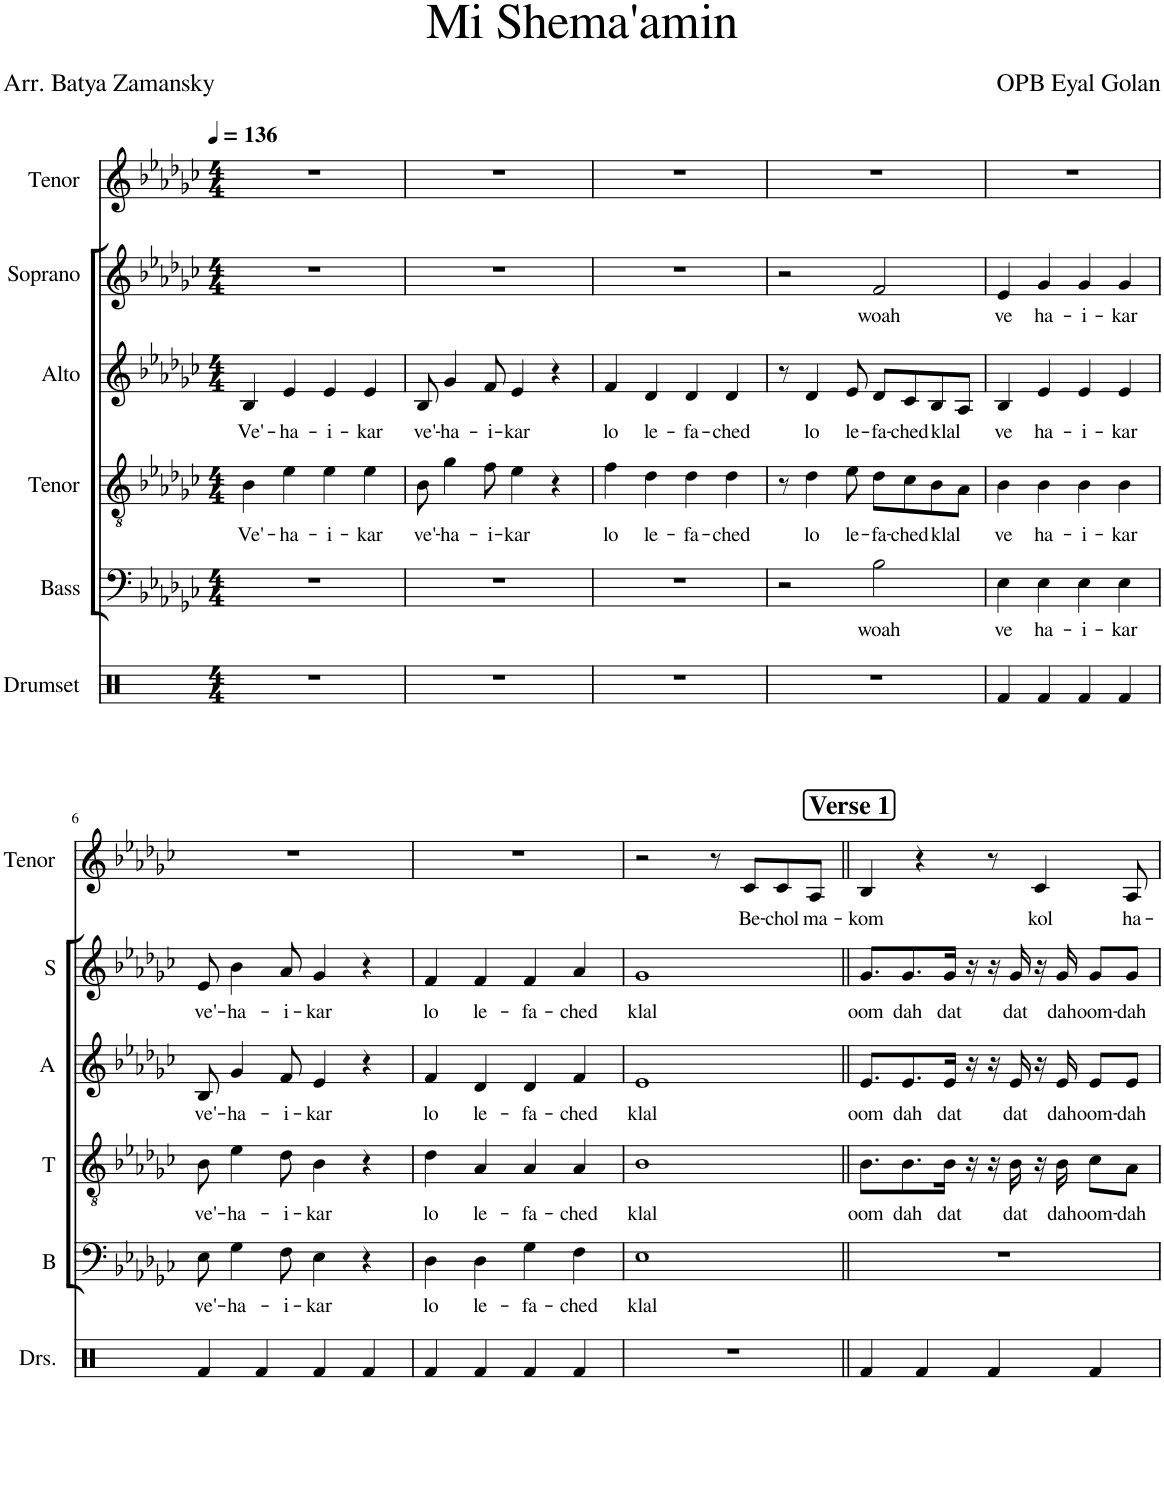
**kern	**kern	**text	**kern	**text	**kern	**text	**kern	**text	**kern	**text
*part6	*part5	*part5	*part4	*part4	*part3	*part3	*part2	*part2	*part1	*part1
*staff6	*staff5	*staff5	*staff4	*staff4	*staff3	*staff3	*staff2	*staff2	*staff1	*staff1
*I"Drumset	*I"Bass	*	*I"Tenor	*	*I"Alto	*	*I"Soprano	*	*I"Tenor	*
*I'Drs.	*I'B	*	*I'T	*	*I'A	*	*I'S	*	*I'Tenor	*
*clefX	*clefF4	*	*clefGv2	*	*clefG2	*	*clefG2	*	*clefG2	*
*k[]	*k[b-e-a-d-g-c-]	*	*k[b-e-a-d-g-c-]	*	*k[b-e-a-d-g-c-]	*	*k[b-e-a-d-g-c-]	*	*k[b-e-a-d-g-c-]	*
*M4/4	*M4/4	*	*M4/4	*	*M4/4	*	*M4/4	*	*M4/4	*
*MM136	*MM136	*	*MM136	*	*MM136	*	*MM136	*	*MM136	*
=1	=1	=1	=1	=1	=1	=1	=1	=1	=1	=1
!	!	!	!	!LO:LY:b	!	!LO:LY:b	!	!	!	!
1r	1r	.	4B-\	Ve'-	4B-/	Ve'-	1r	.	1r	.
!	!	!	!	!LO:LY:b	!	!LO:LY:b	!	!	!	!
.	.	.	4e-\	-ha-	4e-/	-ha-	.	.	.	.
!	!	!	!	!LO:LY:b	!	!LO:LY:b	!	!	!	!
.	.	.	4e-\	-i-	4e-/	-i-	.	.	.	.
!	!	!	!	!LO:LY:b	!	!LO:LY:b	!	!	!	!
.	.	.	4e-\	-kar	4e-/	-kar	.	.	.	.
=2	=2	=2	=2	=2	=2	=2	=2	=2	=2	=2
!	!	!	!	!LO:LY:b	!	!LO:LY:b	!	!	!	!
1r	1r	.	8B-\	ve'-	8B-/	ve'-	1r	.	1r	.
!	!	!	!	!LO:LY:b	!	!LO:LY:b	!	!	!	!
.	.	.	4g-\	-ha-	4g-/	-ha-	.	.	.	.
!	!	!	!	!LO:LY:b	!	!LO:LY:b	!	!	!	!
.	.	.	8f\	-i-	8f/	-i-	.	.	.	.
!	!	!	!	!LO:LY:b	!	!LO:LY:b	!	!	!	!
.	.	.	4e-\	-kar	4e-/	-kar	.	.	.	.
.	.	.	4r	.	4r	.	.	.	.	.
=3	=3	=3	=3	=3	=3	=3	=3	=3	=3	=3
!	!	!	!	!LO:LY:b	!	!LO:LY:b	!	!	!	!
1r	1r	.	4f\	lo	4f/	lo	1r	.	1r	.
!	!	!	!	!LO:LY:b	!	!LO:LY:b	!	!	!	!
.	.	.	4d-\	le-	4d-/	le-	.	.	.	.
!	!	!	!	!LO:LY:b	!	!LO:LY:b	!	!	!	!
.	.	.	4d-\	-fa-	4d-/	-fa-	.	.	.	.
!	!	!	!	!LO:LY:b	!	!LO:LY:b	!	!	!	!
.	.	.	4d-\	-ched	4d-/	-ched	.	.	.	.
=4	=4	=4	=4	=4	=4	=4	=4	=4	=4	=4
1r	2r	.	8r	.	8r	.	2r	.	1r	.
!	!	!	!	!LO:LY:b	!	!LO:LY:b	!	!	!	!
.	.	.	4d-\	lo	4d-/	lo	.	.	.	.
!	!	!	!	!LO:LY:b	!	!LO:LY:b	!	!	!	!
.	.	.	8e-\	le-	8e-/	le-	.	.	.	.
!	!	!LO:LY:b	!	!LO:LY:b	!	!LO:LY:b	!	!LO:LY:b	!	!
.	2B-\	woah	8d-\L	-fa-	8d-/L	-fa-	2f/	woah	.	.
!	!	!	!	!LO:LY:b	!	!LO:LY:b	!	!	!	!
.	.	.	8c-\	-ched	8c-/	-ched	.	.	.	.
!	!	!	!	!LO:LY:b	!	!LO:LY:b	!	!	!	!
.	.	.	8B-\	klal	8B-/	klal	.	.	.	.
.	.	.	8A-\J	.	8A-/J	.	.	.	.	.
=5	=5	=5	=5	=5	=5	=5	=5	=5	=5	=5
!	!	!LO:LY:b	!	!LO:LY:b	!	!LO:LY:b	!	!LO:LY:b	!	!
4Rf/	4E-\	ve	4B-\	ve	4B-/	ve	4e-/	ve	1r	.
!	!	!LO:LY:b	!	!LO:LY:b	!	!LO:LY:b	!	!LO:LY:b	!	!
4Rf/	4E-\	ha-	4B-\	ha-	4e-/	ha-	4g-/	ha-	.	.
!	!	!LO:LY:b	!	!LO:LY:b	!	!LO:LY:b	!	!LO:LY:b	!	!
4Rf/	4E-\	-i-	4B-\	-i-	4e-/	-i-	4g-/	-i-	.	.
!	!	!LO:LY:b	!	!LO:LY:b	!	!LO:LY:b	!	!LO:LY:b	!	!
4Rf/	4E-\	-kar	4B-\	-kar	4e-/	-kar	4g-/	-kar	.	.
!!LO:LB:g=z
=6	=6	=6	=6	=6	=6	=6	=6	=6	=6	=6
!	!	!LO:LY:b	!	!LO:LY:b	!	!LO:LY:b	!	!LO:LY:b	!	!
4Rf/	8E-\	ve'-	8B-\	ve'-	8B-/	ve'-	8e-/	ve'-	1r	.
!	!	!LO:LY:b	!	!LO:LY:b	!	!LO:LY:b	!	!LO:LY:b	!	!
.	4G-\	-ha-	4e-\	-ha-	4g-/	-ha-	4b-\	-ha-	.	.
4Rf/	.	.	.	.	.	.	.	.	.	.
!	!	!LO:LY:b	!	!LO:LY:b	!	!LO:LY:b	!	!LO:LY:b	!	!
.	8F\	-i-	8d-\	-i-	8f/	-i-	8a-/	-i-	.	.
!	!	!LO:LY:b	!	!LO:LY:b	!	!LO:LY:b	!	!LO:LY:b	!	!
4Rf/	4E-\	-kar	4B-\	-kar	4e-/	-kar	4g-/	-kar	.	.
4Rf/	4r	.	4r	.	4r	.	4r	.	.	.
=7	=7	=7	=7	=7	=7	=7	=7	=7	=7	=7
!	!	!LO:LY:b	!	!LO:LY:b	!	!LO:LY:b	!	!LO:LY:b	!	!
4Rf/	4D-\	lo	4d-\	lo	4f/	lo	4f/	lo	1r	.
!	!	!LO:LY:b	!	!LO:LY:b	!	!LO:LY:b	!	!LO:LY:b	!	!
4Rf/	4D-\	le-	4A-/	le-	4d-/	le-	4f/	le-	.	.
!	!	!LO:LY:b	!	!LO:LY:b	!	!LO:LY:b	!	!LO:LY:b	!	!
4Rf/	4G-\	-fa-	4A-/	-fa-	4d-/	-fa-	4f/	-fa-	.	.
!	!	!LO:LY:b	!	!LO:LY:b	!	!LO:LY:b	!	!LO:LY:b	!	!
4Rf/	4F\	-ched	4A-/	-ched	4f/	-ched	4a-/	-ched	.	.
=8	=8	=8	=8	=8	=8	=8	=8	=8	=8	=8
!	!	!LO:LY:b	!	!LO:LY:b	!	!LO:LY:b	!	!LO:LY:b	!	!
1r	1E-	klal	1B-	klal	1e-	klal	1g-	klal	2r	.
.	.	.	.	.	.	.	.	.	8r	.
!	!	!	!	!	!	!	!	!	!	!LO:LY:b
.	.	.	.	.	.	.	.	.	8c-/L	Be-
!	!	!	!	!	!	!	!	!	!	!LO:LY:b
.	.	.	.	.	.	.	.	.	8c-/	-chol
!	!	!	!	!	!	!	!	!	!	!LO:LY:b
.	.	.	.	.	.	.	.	.	8A-/J	ma-
!!LO:REH:place=s1:a:B:cj:fs=14:t=Verse 1
=9||	=9||	=9||	=9||	=9||	=9||	=9||	=9||	=9||	=9||	=9||
!	!	!	!	!LO:LY:b	!	!LO:LY:b	!	!LO:LY:b	!	!LO:LY:b
4Rf/	1r	.	8.B-\L	oom	8.e-/L	oom	8.g-/L	oom	4B-/	-kom
!	!	!	!	!LO:LY:b	!	!LO:LY:b	!	!LO:LY:b	!	!
.	.	.	8.B-\	dah	8.e-/	dah	8.g-/	dah	.	.
4Rf/	.	.	.	.	.	.	.	.	4r	.
!	!	!	!	!LO:LY:b	!	!LO:LY:b	!	!LO:LY:b	!	!
.	.	.	16B-\Jk	dat	16e-/Jk	dat	16g-/Jk	dat	.	.
.	.	.	16r	.	16r	.	16r	.	.	.
4Rf/	.	.	16r	.	16r	.	16r	.	8r	.
!	!	!	!	!LO:LY:b	!	!LO:LY:b	!	!LO:LY:b	!	!
.	.	.	16B-\	dat	16e-/	dat	16g-/	dat	.	.
!	!	!	!	!	!	!	!	!	!	!LO:LY:b
.	.	.	16r	.	16r	.	16r	.	4c-/	kol
!	!	!	!	!LO:LY:b	!	!LO:LY:b	!	!LO:LY:b	!	!
.	.	.	16B-\	dah	16e-/	dah	16g-/	dah	.	.
!	!	!	!	!LO:LY:b	!	!LO:LY:b	!	!LO:LY:b	!	!
4Rf/	.	.	8c-\L	oom-	8e-/L	oom-	8g-/L	oom-	.	.
!	!	!	!	!LO:LY:b	!	!LO:LY:b	!	!LO:LY:b	!	!LO:LY:b
.	.	.	8A-\J	-dah	8e-/J	-dah	8g-/J	-dah	8A-/	ha-
=	=	=	=	=	=	=	=	=	=	=
*-	*-	*-	*-	*-	*-	*-	*-	*-	*-	*-
